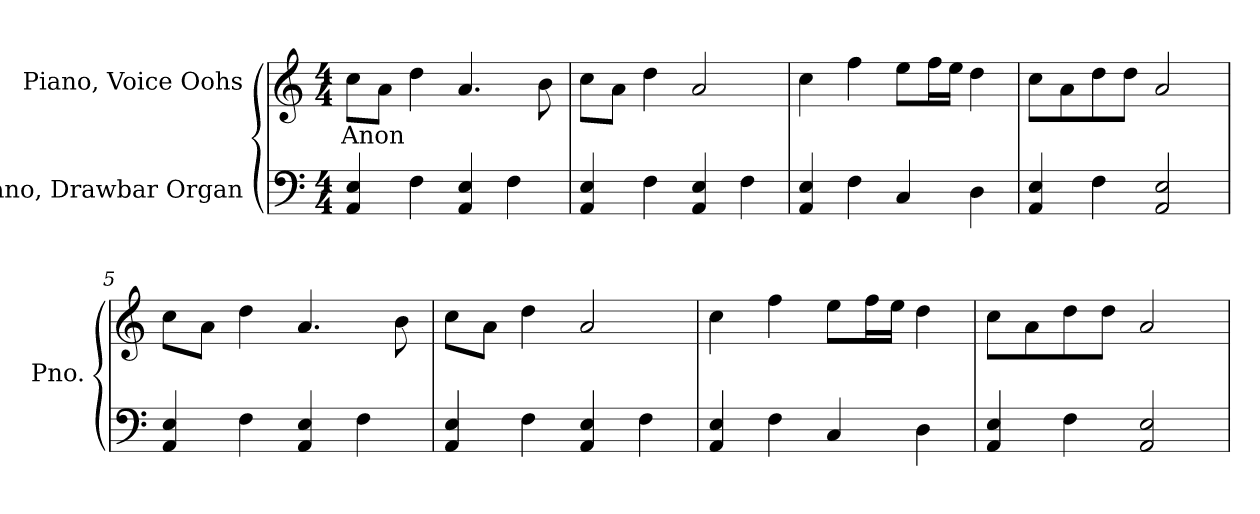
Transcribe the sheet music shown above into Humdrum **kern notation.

**kern	**kern	**text
*part2	*part1	*part1
*staff2	*staff1	*staff1
*I"Piano, Drawbar Organ	*I"Piano, Voice Oohs	*
*I'Pno.	*I'Pno.	*
*clefF4	*clefG2	*
*k[]	*k[]	*
*M4/4	*M4/4	*
*MM60	*MM60	*
=1	=1	=1
!	!	!LO:LY:b
4AA/ 4E/	8cc\L	Anon
.	8a\J	.
4F\	4dd\	.
4AA/ 4E/	4.a/	.
4F\	.	.
.	8b\	.
=2	=2	=2
4AA/ 4E/	8cc\L	.
.	8a\J	.
4F\	4dd\	.
4AA/ 4E/	2a/	.
4F\	.	.
=3	=3	=3
4AA/ 4E/	4cc\	.
4F\	4ff\	.
4C/	8ee\L	.
.	16ff\L	.
.	16ee\JJ	.
4D\	4dd\	.
=4	=4	=4
4AA/ 4E/	8cc\L	.
.	8a\	.
4F\	8dd\	.
.	8dd\J	.
2AA/ 2E/	2a/	.
=5	=5	=5
4AA/ 4E/	8cc\L	.
.	8a\J	.
4F\	4dd\	.
4AA/ 4E/	4.a/	.
4F\	.	.
.	8b\	.
!!LO:LB:g=z
=6	=6	=6
4AA/ 4E/	8cc\L	.
.	8a\J	.
4F\	4dd\	.
4AA/ 4E/	2a/	.
4F\	.	.
=7	=7	=7
4AA/ 4E/	4cc\	.
4F\	4ff\	.
4C/	8ee\L	.
.	16ff\L	.
.	16ee\JJ	.
4D\	4dd\	.
=8	=8	=8
4AA/ 4E/	8cc\L	.
.	8a\	.
4F\	8dd\	.
.	8dd\J	.
2AA/ 2E/	2a/	.
=	=	=
*-	*-	*-
